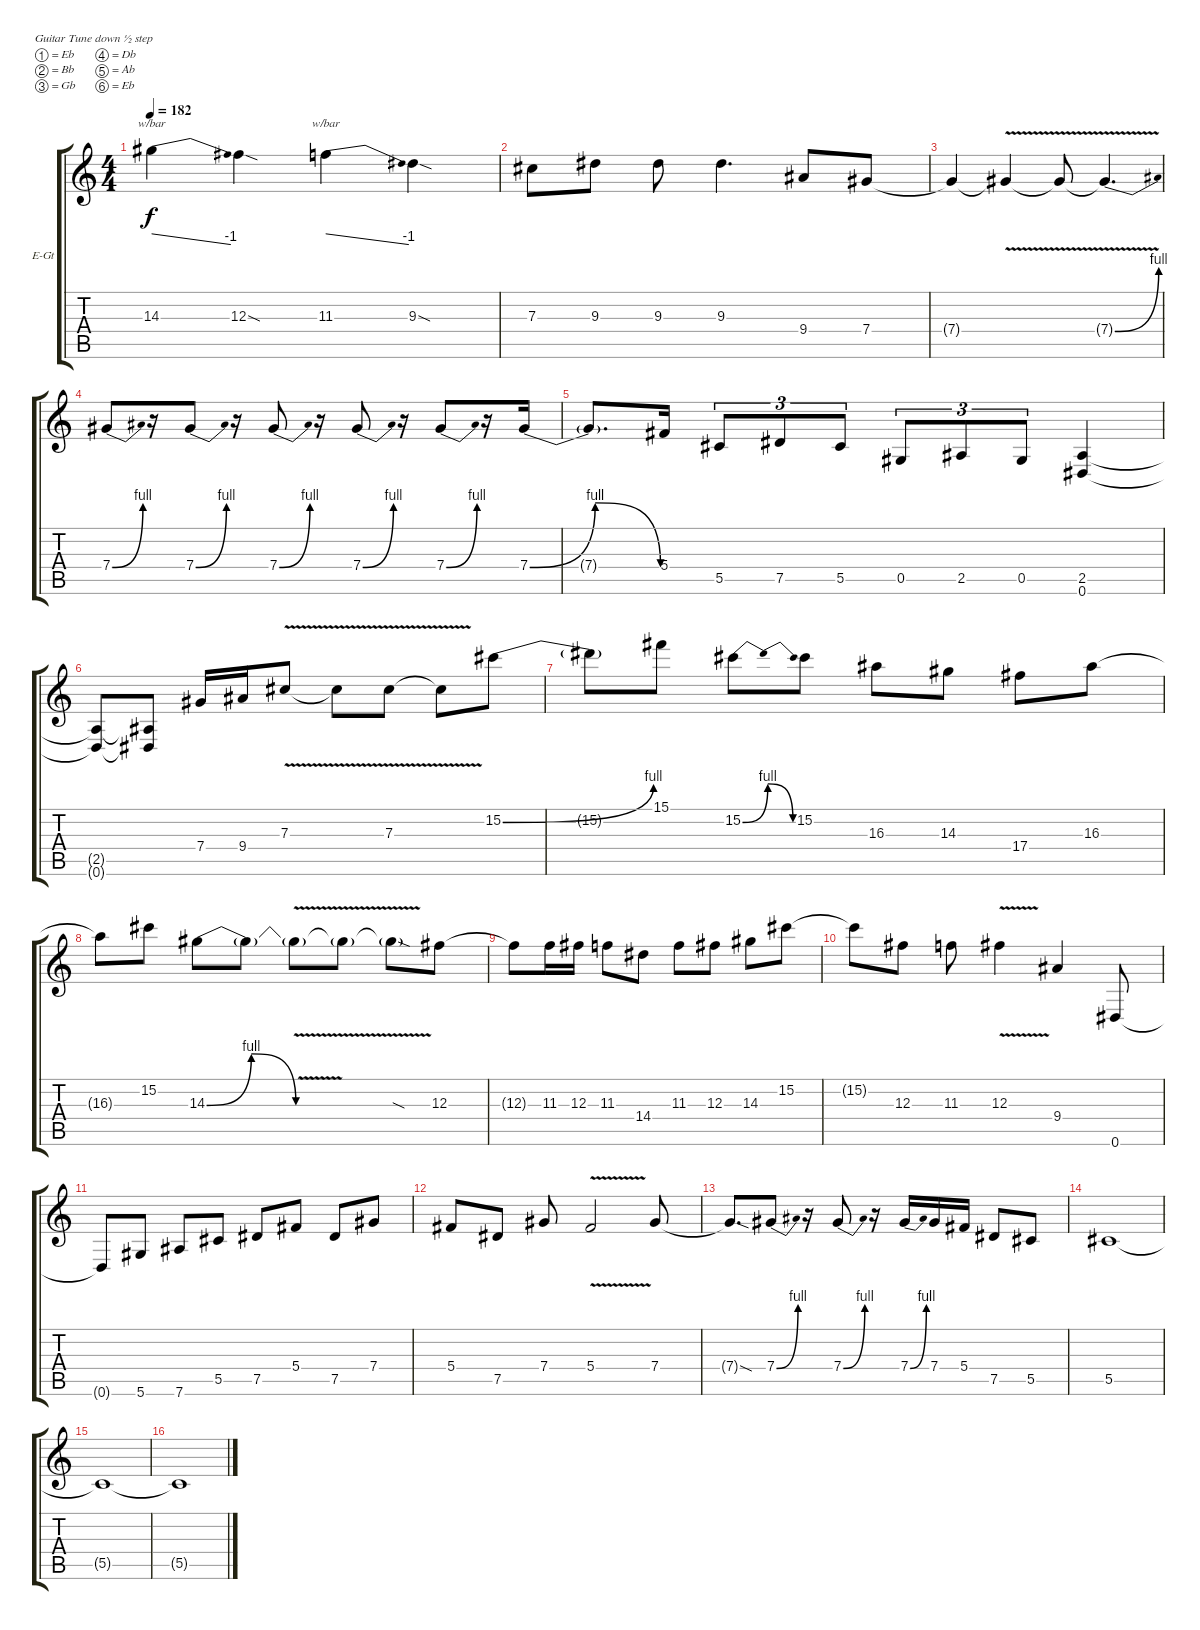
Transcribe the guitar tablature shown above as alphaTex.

\defaultSystemsLayout 4
\bracketExtendMode groupsimilarinstruments
\firstSystemTrackNameOrientation horizontal
\otherSystemsTrackNameOrientation horizontal
\track ("Electric Guitar" "E-Gt") {instrument distortionguitar}
\staff {score tabs}
\tuning (Eb4 Bb3 Gb3 Db3 Ab2 Eb2)
\ts (4 4)
\tempo 182
\clef g2
\ks c
14.3{t}.4{tbe (dive default 27.599999999999998 0 52.199999999999996 -4) dy f} 12.3{sod}.4 11.3.4{tbe (dive default 27.599999999999998 0 45 -4)} 9.3{sod}.4 |
7.3.8 9.3.8 9.3.8 9.3.4{d} 9.4.8 7.4.8 |
7.4{t}.4 7.4{v t}.4 7.4{v t}.8 7.4{be (bend 0 0 43.199999999999996 4) t}.4{d} |
7.4{be (bend 0 0 0.6 4)}.8 r.16 7.4{be (bend 0 0 0.6 4)}.8 r.16 7.4{be (bend 0 0 0.6 4)}.8 r.16 7.4{be (bend 0 0 0.6 4)}.8 r.16 7.4{be (bend 0 0 0.6 4)}.8 r.16 7.4{be (bendrelease 0 0 1.2 4 20.4 4 56.4 0)}.16 |
7.4{t}.8{d} 5.4.16 5.5.8{tu (3 2)} 7.5.8{tu (3 2)} 5.5.8{tu (3 2)} 0.5.8{tu (3 2)} 2.5.8{tu (3 2)} 0.5.8{tu (3 2)} (0.6 2.5).4 |
(0.6{t} 2.5{t}).8 (0.6{t} 2.5{t}).8 7.4.16 9.4.16 7.3{v}.8 7.3{v t}.8 7.3{v}.8 7.3{v t}.8 15.2{be (bend 0 0 3.5999999999999996 4)}.8 |
15.2{t}.8 15.1.8 15.2{be (bendrelease 0 0 15.6 4 40.199999999999996 4 57 0)}.8 15.2.8 16.3.8 14.3.8 17.4.8 16.3.8 |
16.3{t}.8 15.2.8 14.3{be (bendrelease 16.2 0 24.599999999999998 4 37.8 4 52.8 0)}.8 14.3{t}.8 14.3{v t}.8 14.3{v t}.8 14.3{v sod t}.8 12.3.8 |
12.3{t}.8 11.3.16 12.3.16 11.3.8 14.4.8 11.3.8 12.3.8 14.3.8 15.2.8 |
15.2{t}.8 12.3.8 11.3.8 12.3{v}.4 9.4.4 0.6.8 |
0.6{t}.8 5.6.8 7.6.8 5.5.8 7.5.8 5.4.8 7.5.8 7.4.8 |
5.4.8 7.5.8 7.4.8 5.4{v}.2 7.4.8 |
7.4{sod t}.8{d} 7.4{be (bend 0 0 5.3999999999999995 4)}.8 r.16 7.4{be (bend 0 0 5.3999999999999995 4)}.8 r.16 7.4{be (bend 0 0 6.6 4)}.16 7.4.16 5.4.16 7.5.8 5.5.8 |
5.5.1 |
5.5{t}.1 |
5.5{t}.1
